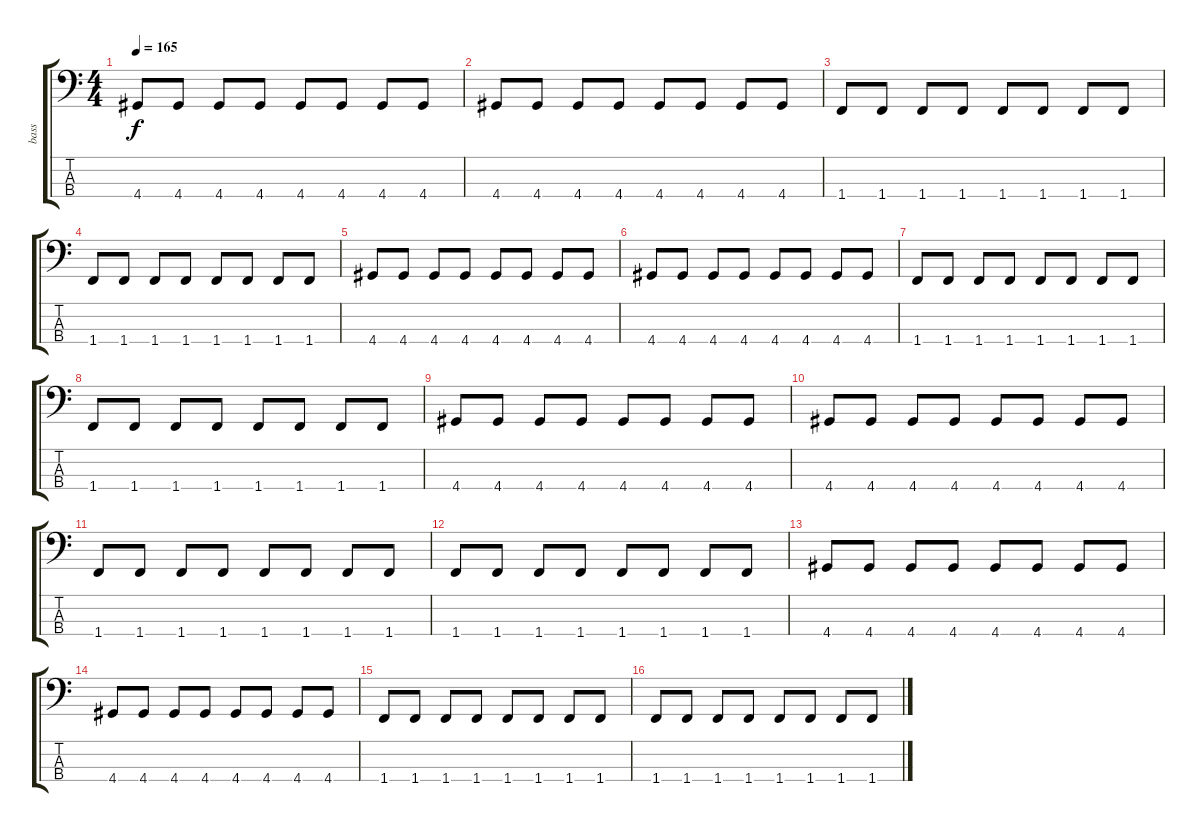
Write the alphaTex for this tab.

\track ("bass" "bass") {instrument slapbass2}
\staff {score tabs}
\tuning (G2 D2 A1 E1) {hide}
\ts (4 4)
\tempo 165
\clef f4
\ks c
4.4.8{dy f} 4.4.8 4.4.8 4.4.8 4.4.8 4.4.8 4.4.8 4.4.8 |
4.4.8 4.4.8 4.4.8 4.4.8 4.4.8 4.4.8 4.4.8 4.4.8 |
1.4.8 1.4.8 1.4.8 1.4.8 1.4.8 1.4.8 1.4.8 1.4.8 |
1.4.8 1.4.8 1.4.8 1.4.8 1.4.8 1.4.8 1.4.8 1.4.8 |
4.4.8 4.4.8 4.4.8 4.4.8 4.4.8 4.4.8 4.4.8 4.4.8 |
4.4.8 4.4.8 4.4.8 4.4.8 4.4.8 4.4.8 4.4.8 4.4.8 |
1.4.8 1.4.8 1.4.8 1.4.8 1.4.8 1.4.8 1.4.8 1.4.8 |
1.4.8 1.4.8 1.4.8 1.4.8 1.4.8 1.4.8 1.4.8 1.4.8 |
4.4.8 4.4.8 4.4.8 4.4.8 4.4.8 4.4.8 4.4.8 4.4.8 |
4.4.8 4.4.8 4.4.8 4.4.8 4.4.8 4.4.8 4.4.8 4.4.8 |
1.4.8 1.4.8 1.4.8 1.4.8 1.4.8 1.4.8 1.4.8 1.4.8 |
1.4.8 1.4.8 1.4.8 1.4.8 1.4.8 1.4.8 1.4.8 1.4.8 |
4.4.8 4.4.8 4.4.8 4.4.8 4.4.8 4.4.8 4.4.8 4.4.8 |
4.4.8 4.4.8 4.4.8 4.4.8 4.4.8 4.4.8 4.4.8 4.4.8 |
1.4.8 1.4.8 1.4.8 1.4.8 1.4.8 1.4.8 1.4.8 1.4.8 |
1.4.8 1.4.8 1.4.8 1.4.8 1.4.8 1.4.8 1.4.8 1.4.8
